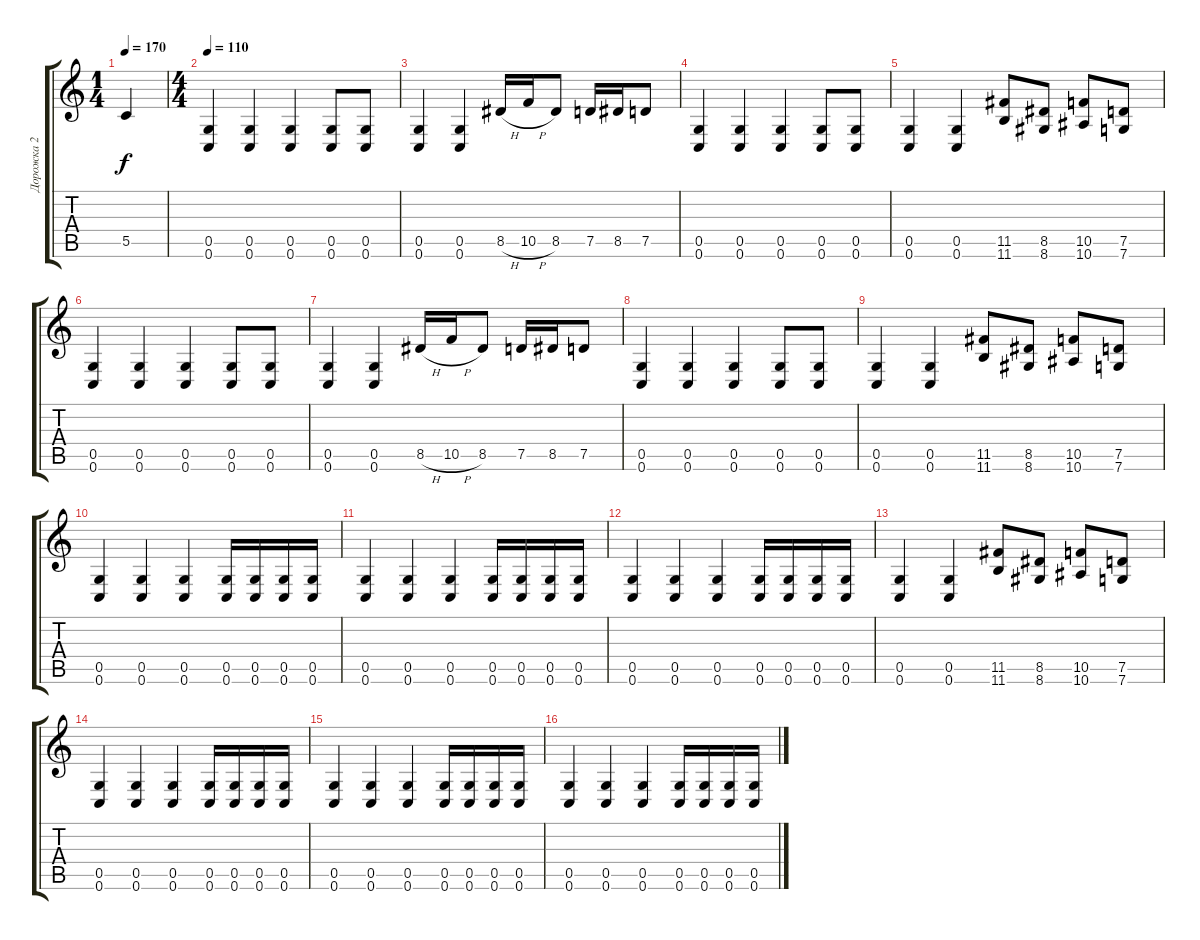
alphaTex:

\track ("Дорожка 2" "Дорожка 2") {instrument distortionguitar}
\staff {score tabs}
\tuning (D4 A3 F3 C3 G2 C2) {hide}
\ts (1 4)
\tempo 170
\clef g2
\ks c
5.5{t}.4{dy f} |
\ts (4 4)
\tempo 110
(0.5 0.6).4 (0.5 0.6).4 (0.5 0.6).4 (0.5 0.6).8 (0.5 0.6).8 |
(0.5 0.6).4 (0.5 0.6).4 8.5{h}.16 10.5{h}.16 8.5.8 7.5.16 8.5.16 7.5.8 |
(0.5 0.6).4 (0.5 0.6).4 (0.5 0.6).4 (0.5 0.6).8 (0.5 0.6).8 |
(0.5 0.6).4 (0.5 0.6).4 (11.5 11.6).8 (8.5 8.6).8 (10.5 10.6).8 (7.5 7.6).8 |
(0.5 0.6).4 (0.5 0.6).4 (0.5 0.6).4 (0.5 0.6).8 (0.5 0.6).8 |
(0.5 0.6).4 (0.5 0.6).4 8.5{h}.16 10.5{h}.16 8.5.8 7.5.16 8.5.16 7.5.8 |
(0.5 0.6).4 (0.5 0.6).4 (0.5 0.6).4 (0.5 0.6).8 (0.5 0.6).8 |
(0.5 0.6).4 (0.5 0.6).4 (11.5 11.6).8 (8.5 8.6).8 (10.5 10.6).8 (7.5 7.6).8 |
(0.5 0.6).4 (0.5 0.6).4 (0.5 0.6).4 (0.5 0.6).16 (0.5 0.6).16 (0.5 0.6).16 (0.5 0.6).16 |
(0.5 0.6).4 (0.5 0.6).4 (0.5 0.6).4 (0.5 0.6).16 (0.5 0.6).16 (0.5 0.6).16 (0.5 0.6).16 |
(0.5 0.6).4 (0.5 0.6).4 (0.5 0.6).4 (0.5 0.6).16 (0.5 0.6).16 (0.5 0.6).16 (0.5 0.6).16 |
(0.5 0.6).4 (0.5 0.6).4 (11.5 11.6).8 (8.5 8.6).8 (10.5 10.6).8 (7.5 7.6).8 |
(0.5 0.6).4 (0.5 0.6).4 (0.5 0.6).4 (0.5 0.6).16 (0.5 0.6).16 (0.5 0.6).16 (0.5 0.6).16 |
(0.5 0.6).4 (0.5 0.6).4 (0.5 0.6).4 (0.5 0.6).16 (0.5 0.6).16 (0.5 0.6).16 (0.5 0.6).16 |
(0.5 0.6).4 (0.5 0.6).4 (0.5 0.6).4 (0.5 0.6).16 (0.5 0.6).16 (0.5 0.6).16 (0.5 0.6).16
